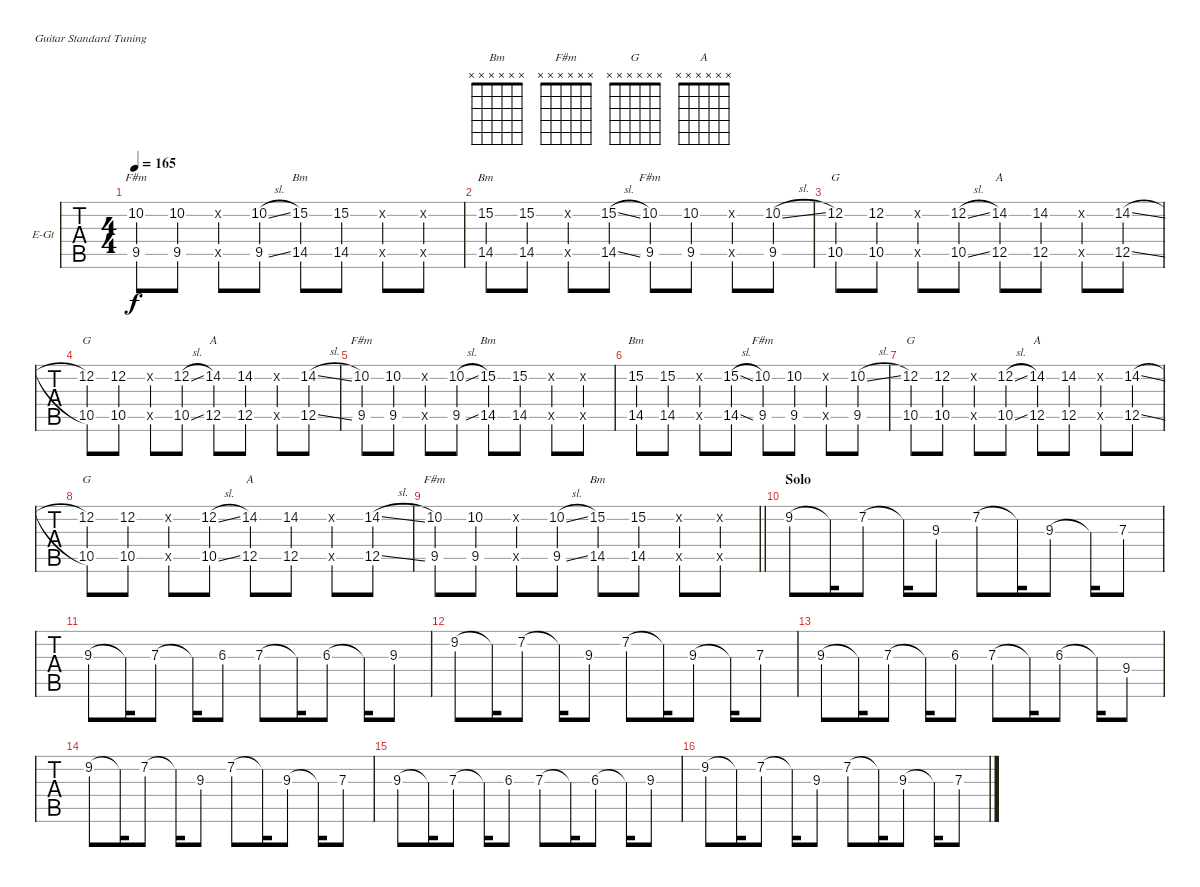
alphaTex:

\bracketExtendMode groupsimilarinstruments
\firstSystemTrackNameOrientation horizontal
\otherSystemsTrackNameOrientation horizontal
\track ("Nick" "E-Gt") {instrument overdrivenguitar}
\staff {tabs}
\tuning (E4 B3 G3 D3 A2 E2)
\chord ("Bm" x x x x x x)
\chord ("F#m" x x x x x x)
\chord ("G" x x x x x x)
\chord ("A" x x x x x x)
\ts (4 4)
\tempo 165
\clef g2
\ks c
(10.2 9.5).8{ch "F#m" dy f} (10.2 9.5).8 (0.2{x} 0.5{x}).8 (10.2{sl} 9.5{sl}).8 (15.2 14.5).8{ch "Bm"} (15.2 14.5).8 (0.2{x} 0.5{x}).8 (0.2{x} 0.5{x}).8 |
(15.2 14.5).8{ch "Bm"} (15.2 14.5).8 (0.2{x} 0.5{x}).8 (15.2{sl} 14.5{sl}).8 (10.2 9.5).8{ch "F#m"} (10.2 9.5).8 (0.2{x} 0.5{x}).8 (10.2{sl} 9.5).8 |
(12.2 10.5).8{ch "G"} (12.2 10.5).8 (0.2{x} 0.5{x}).8 (12.2{sl} 10.5{sl}).8 (14.2 12.5).8{ch "A"} (14.2 12.5).8 (0.2{x} 0.5{x}).8 (14.2{sl} 12.5{sl}).8 |
(12.2 10.5).8{ch "G"} (12.2 10.5).8 (0.2{x} 0.5{x}).8 (12.2{sl} 10.5{sl}).8 (14.2 12.5).8{ch "A"} (14.2 12.5).8 (0.2{x} 0.5{x}).8 (14.2{sl} 12.5{sl}).8 |
(10.2 9.5).8{ch "F#m"} (10.2 9.5).8 (0.2{x} 0.5{x}).8 (10.2{sl} 9.5{sl}).8 (15.2 14.5).8{ch "Bm"} (15.2 14.5).8 (0.2{x} 0.5{x}).8 (0.2{x} 0.5{x}).8 |
(15.2 14.5).8{ch "Bm"} (15.2 14.5).8 (0.2{x} 0.5{x}).8 (15.2{sl} 14.5{sl}).8 (10.2 9.5).8{ch "F#m"} (10.2 9.5).8 (0.2{x} 0.5{x}).8 (10.2{sl} 9.5).8 |
(12.2 10.5).8{ch "G"} (12.2 10.5).8 (0.2{x} 0.5{x}).8 (12.2{sl} 10.5{sl}).8 (14.2 12.5).8{ch "A"} (14.2 12.5).8 (0.2{x} 0.5{x}).8 (14.2{sl} 12.5{sl}).8 |
(12.2 10.5).8{ch "G"} (12.2 10.5).8 (0.2{x} 0.5{x}).8 (12.2{sl} 10.5{sl}).8 (14.2 12.5).8{ch "A"} (14.2 12.5).8 (0.2{x} 0.5{x}).8 (14.2{sl} 12.5{sl}).8 |
\barLineRight lightlight
(10.2 9.5).8{ch "F#m"} (10.2 9.5).8 (0.2{x} 0.5{x}).8 (10.2{sl} 9.5{sl}).8 (15.2 14.5).8{ch "Bm"} (15.2 14.5).8 (0.2{x} 0.5{x}).8 (0.2{x} 0.5{x}).8 |
\section ("" "Solo")
9.2.8 9.2{t}.16 7.2.8 7.2{t}.16 9.3.8 7.2.8 7.2{t}.16 9.3.8 9.3{t}.16 7.3.8 |
9.3.8 9.3{t}.16 7.3.8 7.3{t}.16 6.3.8 7.3.8 7.3{t}.16 6.3.8 6.3{t}.16 9.3.8 |
9.2.8 9.2{t}.16 7.2.8 7.2{t}.16 9.3.8 7.2.8 7.2{t}.16 9.3.8 9.3{t}.16 7.3.8 |
9.3.8 9.3{t}.16 7.3.8 7.3{t}.16 6.3.8 7.3.8 7.3{t}.16 6.3.8 6.3{t}.16 9.4.8 |
9.2.8 9.2{t}.16 7.2.8 7.2{t}.16 9.3.8 7.2.8 7.2{t}.16 9.3.8 9.3{t}.16 7.3.8 |
9.3.8 9.3{t}.16 7.3.8 7.3{t}.16 6.3.8 7.3.8 7.3{t}.16 6.3.8 6.3{t}.16 9.3.8 |
9.2.8 9.2{t}.16 7.2.8 7.2{t}.16 9.3.8 7.2.8 7.2{t}.16 9.3.8 9.3{t}.16 7.3.8
